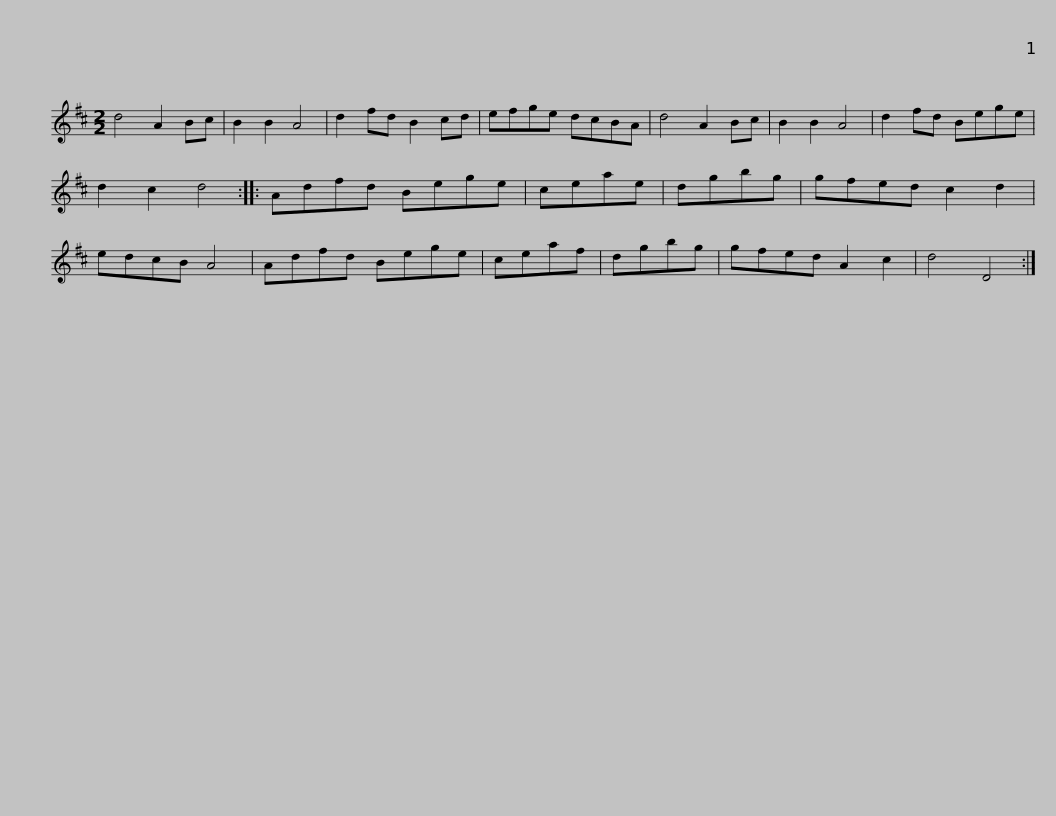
X:1
L:1/8
M:2/2
I:linebreak $
K:D
V:1 treble
V:1
 d4 A2 Bc | B2 B2 A4 | d2 fd B2 cd | efge dcBA | d4 A2 Bc | %5
 B2 B2 A4 | d2 fd Bege | d2 c2 d4 ::$ Adfd Bege | ceae | %10
 dgbg | gfed c2 d2 | edcB A4 | Adfd Bege | ceaf | %15
 dgbg |$ gfed A2 c2 | d4 D4 :| %18
